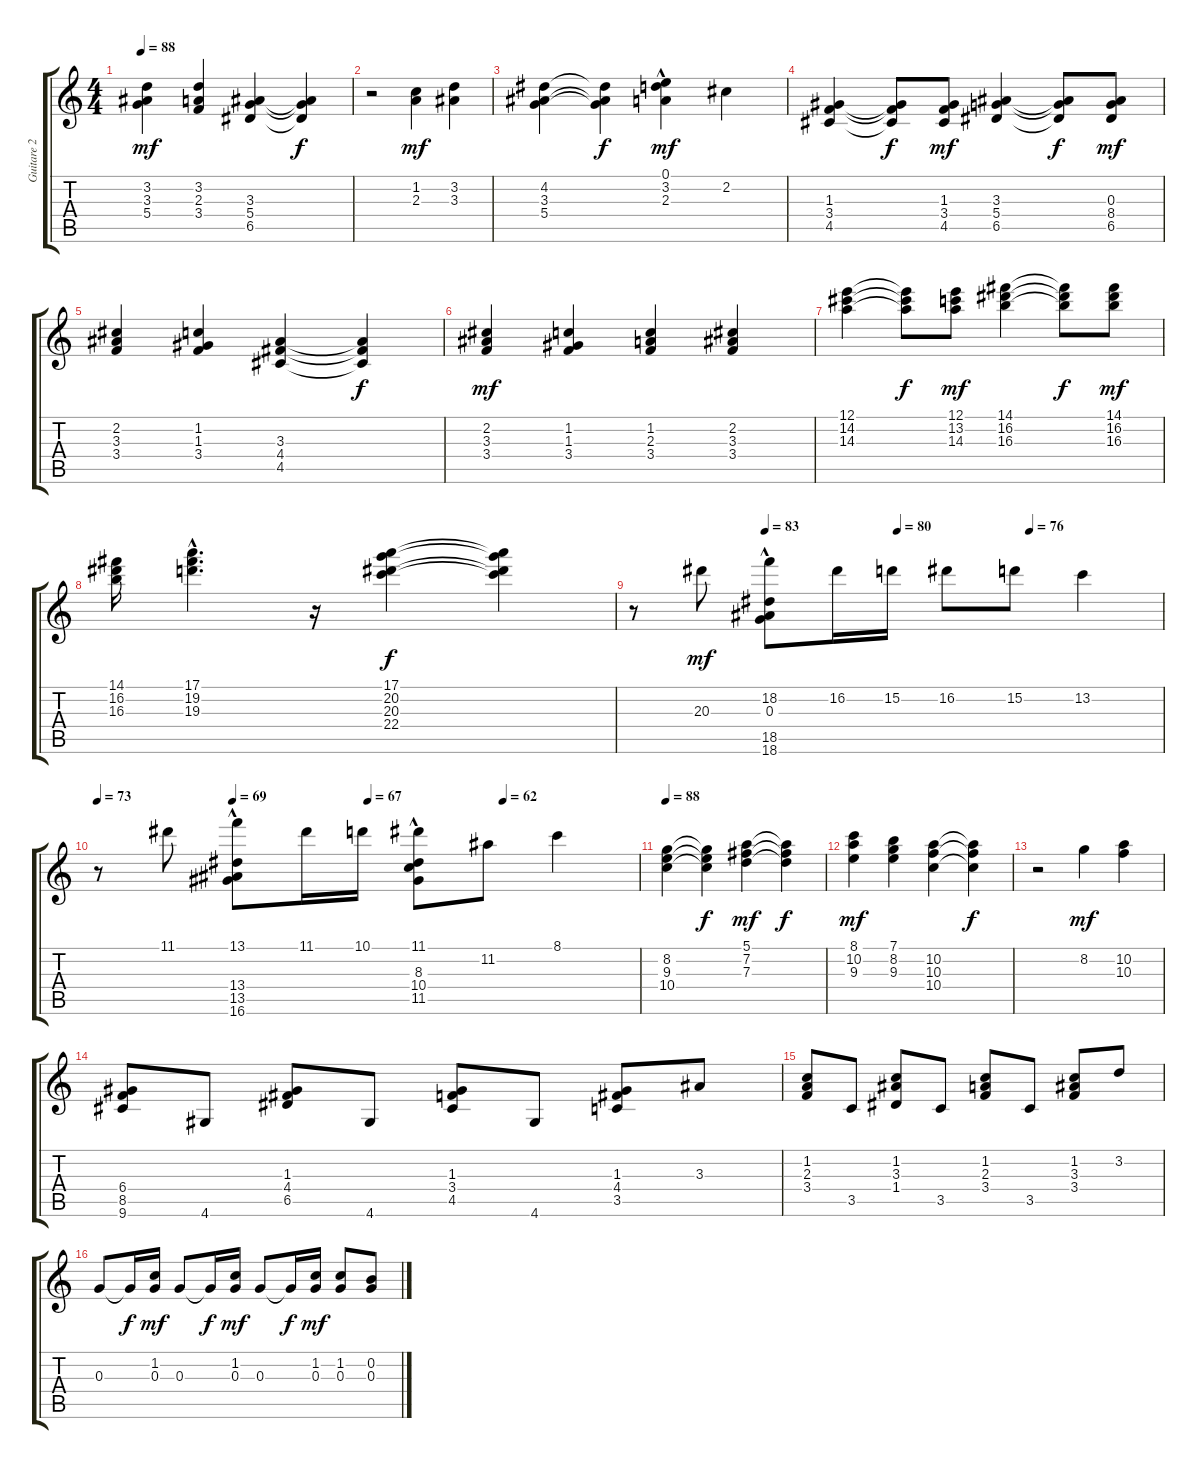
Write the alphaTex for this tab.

\track ("Guitare 2" "Guitare 2") {instrument acousticguitarnylon}
\staff {score tabs}
\tuning (E4 B3 G3 D3 A2 E2) {hide}
\ts (4 4)
\tempo 88
\clef g2
\ks c
(3.2 3.3 5.4).4{dy mf} (3.2 2.3 3.4).4 (3.3 5.4 6.5).4 (3.3{t} 5.4{t} 6.5{t}).4{dy f} |
r.2 (1.2 2.3).4{dy mf} (3.2 3.3).4 |
(4.2 3.3 5.4).4 (4.2{t} 3.3{t} 5.4{t}).4{dy f} (0.1{hac} 3.2 2.3{hac}).4{dy mf} 2.2.4 |
(1.3 3.4 4.5).4 (1.3{t} 3.4{t} 4.5{t}).8{dy f} (1.3 3.4 4.5).8{dy mf} (3.3 5.4 6.5).4 (3.3{t} 5.4{t} 6.5{t}).8{dy f} (0.3 8.4 6.5).8{dy mf} |
(2.2 3.3 3.4).4 (1.2 1.3 3.4).4 (3.3 4.4 4.5).4 (3.3{t} 4.4{t} 4.5{t}).4{dy f} |
(2.2 3.3 3.4).4{dy mf} (1.2 1.3 3.4).4 (1.2 2.3 3.4).4 (2.2 3.3 3.4).4 |
(12.1 14.2 14.3).4 (12.1{t} 14.2{t} 14.3{t}).8{dy f} (12.1 13.2 14.3).8{dy mf} (14.1 16.2 16.3).4 (14.1{t} 16.2{t} 16.3{t}).8{dy f} (14.1 16.2 16.3).8{dy mf} |
(14.1 16.2 16.3).16 (17.1{hac} 19.2{hac} 19.3{hac}).4{d} r.16 (17.1 20.2 20.3 22.4).4{dy f} (17.1{t} 20.2{t} 20.3{t} 22.4{t}).4 |
\tempo (83 0.25)
\tempo (80 0.5)
\tempo (76 0.75)
r.8 20.3.8{dy mf} (18.2{hac} 0.3 18.5 18.6).8 16.2.16 15.2.16 16.2.8 15.2.8 13.2.4 |
\tempo 73
\tempo (69 0.25)
\tempo (67 0.5)
\tempo (62 0.75)
r.8 11.1.8 (13.1{hac} 13.4{hac} 13.5{hac} 16.6{hac}).8 11.1.16 10.1.16 (11.1{hac} 8.3{hac} 10.4{hac} 11.5{hac}).8 11.2.8 8.1.4 |
\tempo 88
(8.2 9.3 10.4).4 (8.2{t} 9.3{t} 10.4{t}).4{dy f} (5.1 7.2 7.3).4{dy mf} (5.1{t} 7.2{t} 7.3{t}).4{dy f} |
(8.1 10.2 9.3).4{dy mf} (7.1 8.2 9.3).4 (10.2 10.3 10.4).4 (10.2{t} 10.3{t} 10.4{t}).4{dy f} |
r.2 8.2.4{dy mf} (10.2 10.3).4 |
(6.4 8.5 9.6).8 4.6.8 (1.3 4.4 6.5).8 4.6.8 (1.3 3.4 4.5).8 4.6.8 (1.3 4.4 3.5).8 3.3.8 |
(1.2 2.3 3.4).8 3.5.8 (1.2 3.3 1.4).8 3.5.8 (1.2 2.3 3.4).8 3.5.8 (1.2 3.3 3.4).8 3.2.8 |
0.3.8 0.3{t}.16{dy f} (1.2 0.3).16{dy mf} 0.3.8 0.3{t}.16{dy f} (1.2 0.3).16{dy mf} 0.3.8 0.3{t}.16{dy f} (1.2 0.3).16{dy mf} (1.2 0.3).8 (0.2 0.3).8
